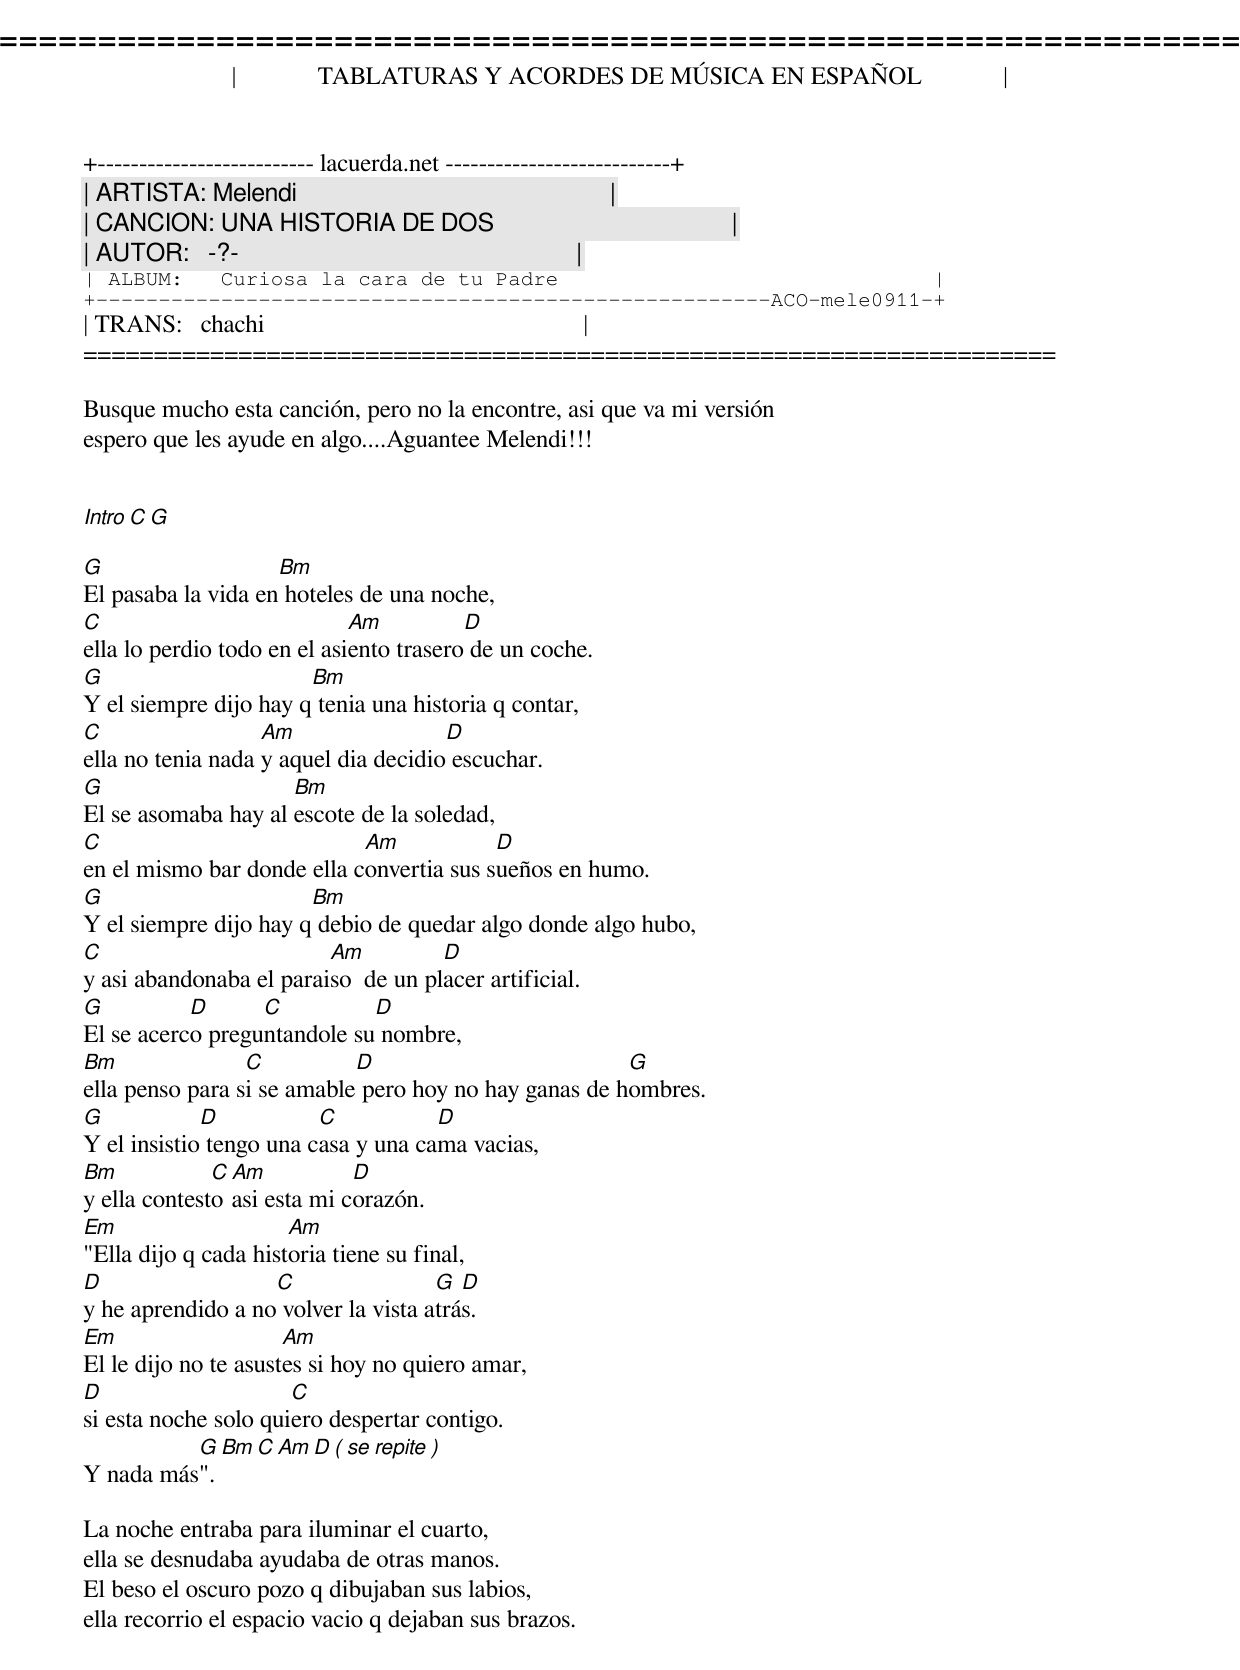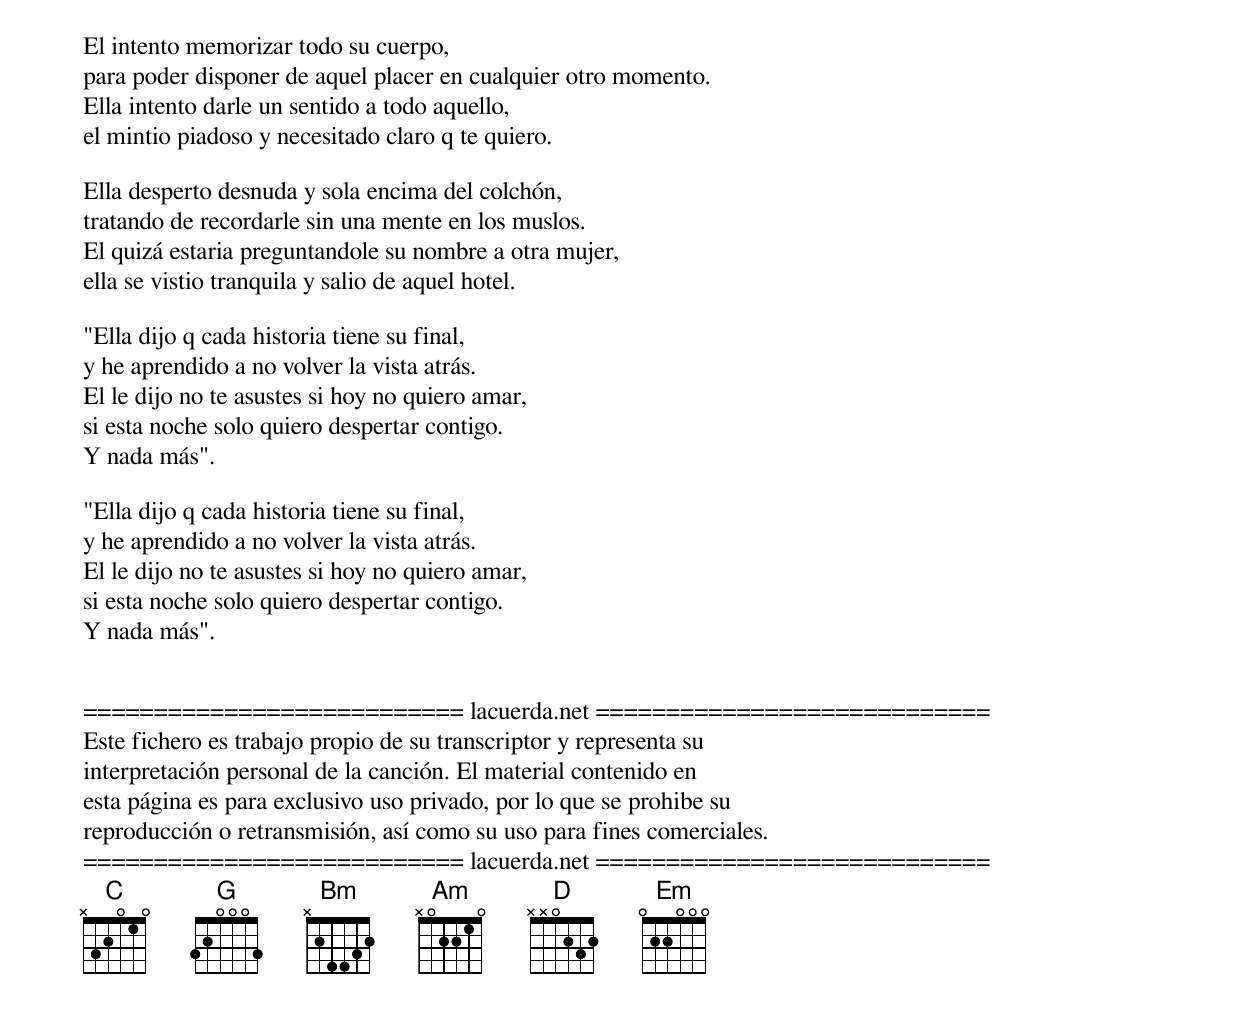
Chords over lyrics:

=====================================================================
|             TABLATURAS Y ACORDES DE MÚSICA EN ESPAÑOL             |
+-------------------------- lacuerda.net ---------------------------+
| ARTISTA: Melendi                                                  |
| CANCION: UNA HISTORIA DE DOS                                      |
| AUTOR:   -?-                                                      |
| ALBUM:   Curiosa la cara de tu Padre                              |
+------------------------------------------------------ACO-mele0911-+
| TRANS:   chachi                                                   |
=====================================================================

Busque mucho esta canción, pero no la encontre, asi que va mi versión
espero que les ayude en algo....Aguantee Melendi!!!


Intro C G

G                   Bm
El pasaba la vida en hoteles de una noche,
C                            Am          D
ella lo perdio todo en el asiento trasero de un coche.
G                      Bm
Y el siempre dijo hay q tenia una historia q contar,
C                  Am                 D
ella no tenia nada y aquel dia decidio escuchar.
G                    Bm
El se asomaba hay al escote de la soledad,
C                           Am            D
en el mismo bar donde ella convertia sus sueños en humo.
G                      Bm
Y el siempre dijo hay q debio de quedar algo donde algo hubo,
C                        Am          D
y asi abandonaba el paraiso  de un placer artificial.
G          D      C          D
El se acerco preguntandole su nombre,
Bm               C          D                          G
ella penso para si se amable pero hoy no hay ganas de hombres.
G            D           C           D
Y el insistio tengo una casa y una cama vacias,
Bm            C Am           D
y ella contesto asi esta mi corazón.
Em                    Am
"Ella dijo q cada historia tiene su final,
D                  C                 G  D
y he aprendido a no volver la vista atrás.
Em                    Am
El le dijo no te asustes si hoy no quiero amar,
D                     C
si esta noche solo quiero despertar contigo.
          G   Bm   C   Am  D  ( se repite )
Y nada más".

La noche entraba para iluminar el cuarto,
ella se desnudaba ayudaba de otras manos.
El beso el oscuro pozo q dibujaban sus labios,
ella recorrio el espacio vacio q dejaban sus brazos.

El intento memorizar todo su cuerpo,
para poder disponer de aquel placer en cualquier otro momento.
Ella intento darle un sentido a todo aquello,
el mintio piadoso y necesitado claro q te quiero.

Ella desperto desnuda y sola encima del colchón,
tratando de recordarle sin una mente en los muslos.
El quizá estaria preguntandole su nombre a otra mujer,
ella se vistio tranquila y salio de aquel hotel.

"Ella dijo q cada historia tiene su final,
y he aprendido a no volver la vista atrás.
El le dijo no te asustes si hoy no quiero amar,
si esta noche solo quiero despertar contigo.
Y nada más".

"Ella dijo q cada historia tiene su final,
y he aprendido a no volver la vista atrás.
El le dijo no te asustes si hoy no quiero amar,
si esta noche solo quiero despertar contigo.
Y nada más".


=========================== lacuerda.net ============================
Este fichero es trabajo propio de su transcriptor y representa su
interpretación personal de la canción. El material contenido en
esta página es para exclusivo uso privado, por lo que se prohibe su
reproducción o retransmisión, así como su uso para fines comerciales.
=========================== lacuerda.net ============================
